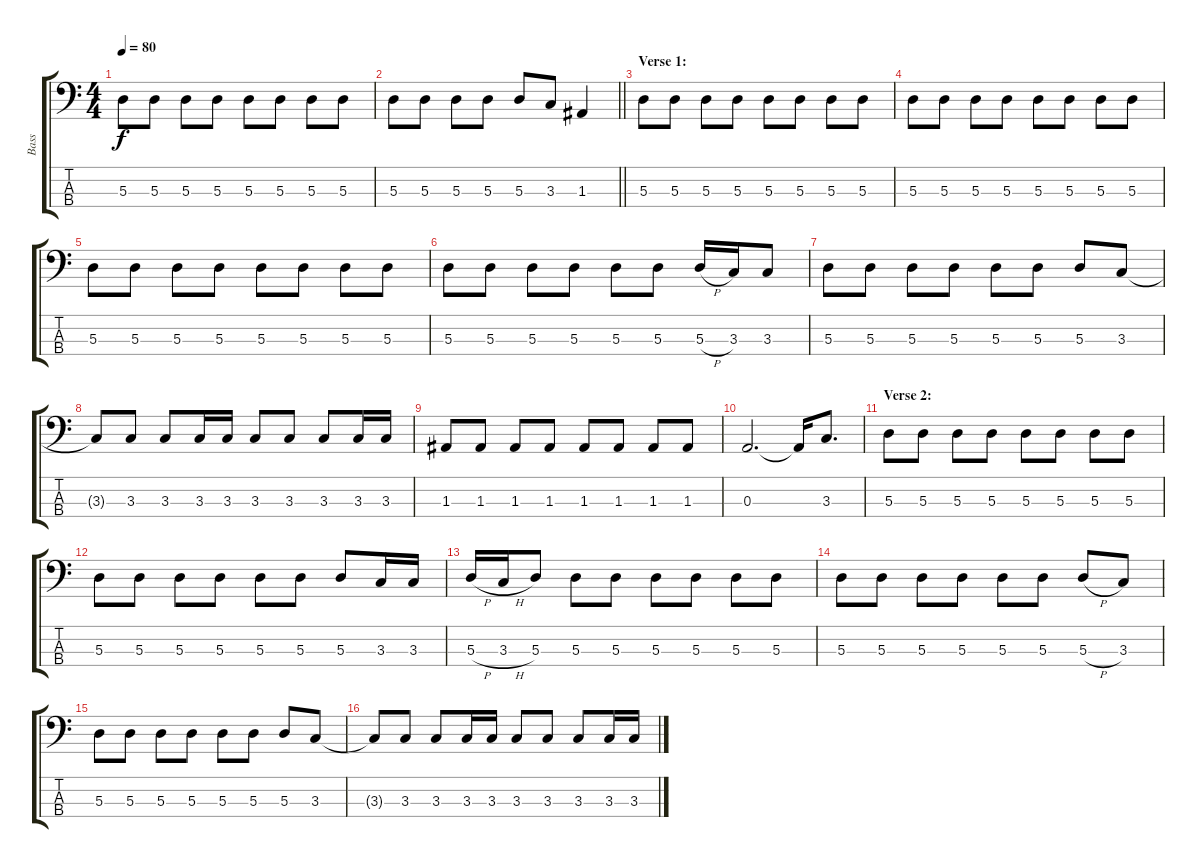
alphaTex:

\track ("Bass" "Bass") {instrument electricbasspick}
\staff {score tabs}
\tuning (G2 D2 A1 E1) {hide}
\ts (4 4)
\tempo 80
\clef f4
\ks c
5.3.8{dy f} 5.3.8 5.3.8 5.3.8 5.3.8 5.3.8 5.3.8 5.3.8 |
\barLineRight lightlight
5.3.8 5.3.8 5.3.8 5.3.8 5.3.8 3.3.8 1.3.4 |
\section ("" "Verse 1:")
5.3.8 5.3.8 5.3.8 5.3.8 5.3.8 5.3.8 5.3.8 5.3.8 |
5.3.8 5.3.8 5.3.8 5.3.8 5.3.8 5.3.8 5.3.8 5.3.8 |
5.3.8 5.3.8 5.3.8 5.3.8 5.3.8 5.3.8 5.3.8 5.3.8 |
5.3.8 5.3.8 5.3.8 5.3.8 5.3.8 5.3.8 5.3{h}.16 3.3.16 3.3.8 |
5.3.8 5.3.8 5.3.8 5.3.8 5.3.8 5.3.8 5.3.8 3.3.8 |
3.3{t}.8 3.3.8 3.3.8 3.3.16 3.3.16 3.3.8 3.3.8 3.3.8 3.3.16 3.3.16 |
1.3.8 1.3.8 1.3.8 1.3.8 1.3.8 1.3.8 1.3.8 1.3.8 |
0.3.2{d} 0.3{t}.16 3.3.8{d} |
\section ("" "Verse 2:")
5.3.8 5.3.8 5.3.8 5.3.8 5.3.8 5.3.8 5.3.8 5.3.8 |
5.3.8 5.3.8 5.3.8 5.3.8 5.3.8 5.3.8 5.3.8 3.3.16 3.3.16 |
5.3{h}.16 3.3{h}.16 5.3.8 5.3.8 5.3.8 5.3.8 5.3.8 5.3.8 5.3.8 |
5.3.8 5.3.8 5.3.8 5.3.8 5.3.8 5.3.8 5.3{h}.8 3.3.8 |
5.3.8 5.3.8 5.3.8 5.3.8 5.3.8 5.3.8 5.3.8 3.3.8 |
3.3{t}.8 3.3.8 3.3.8 3.3.16 3.3.16 3.3.8 3.3.8 3.3.8 3.3.16 3.3.16
